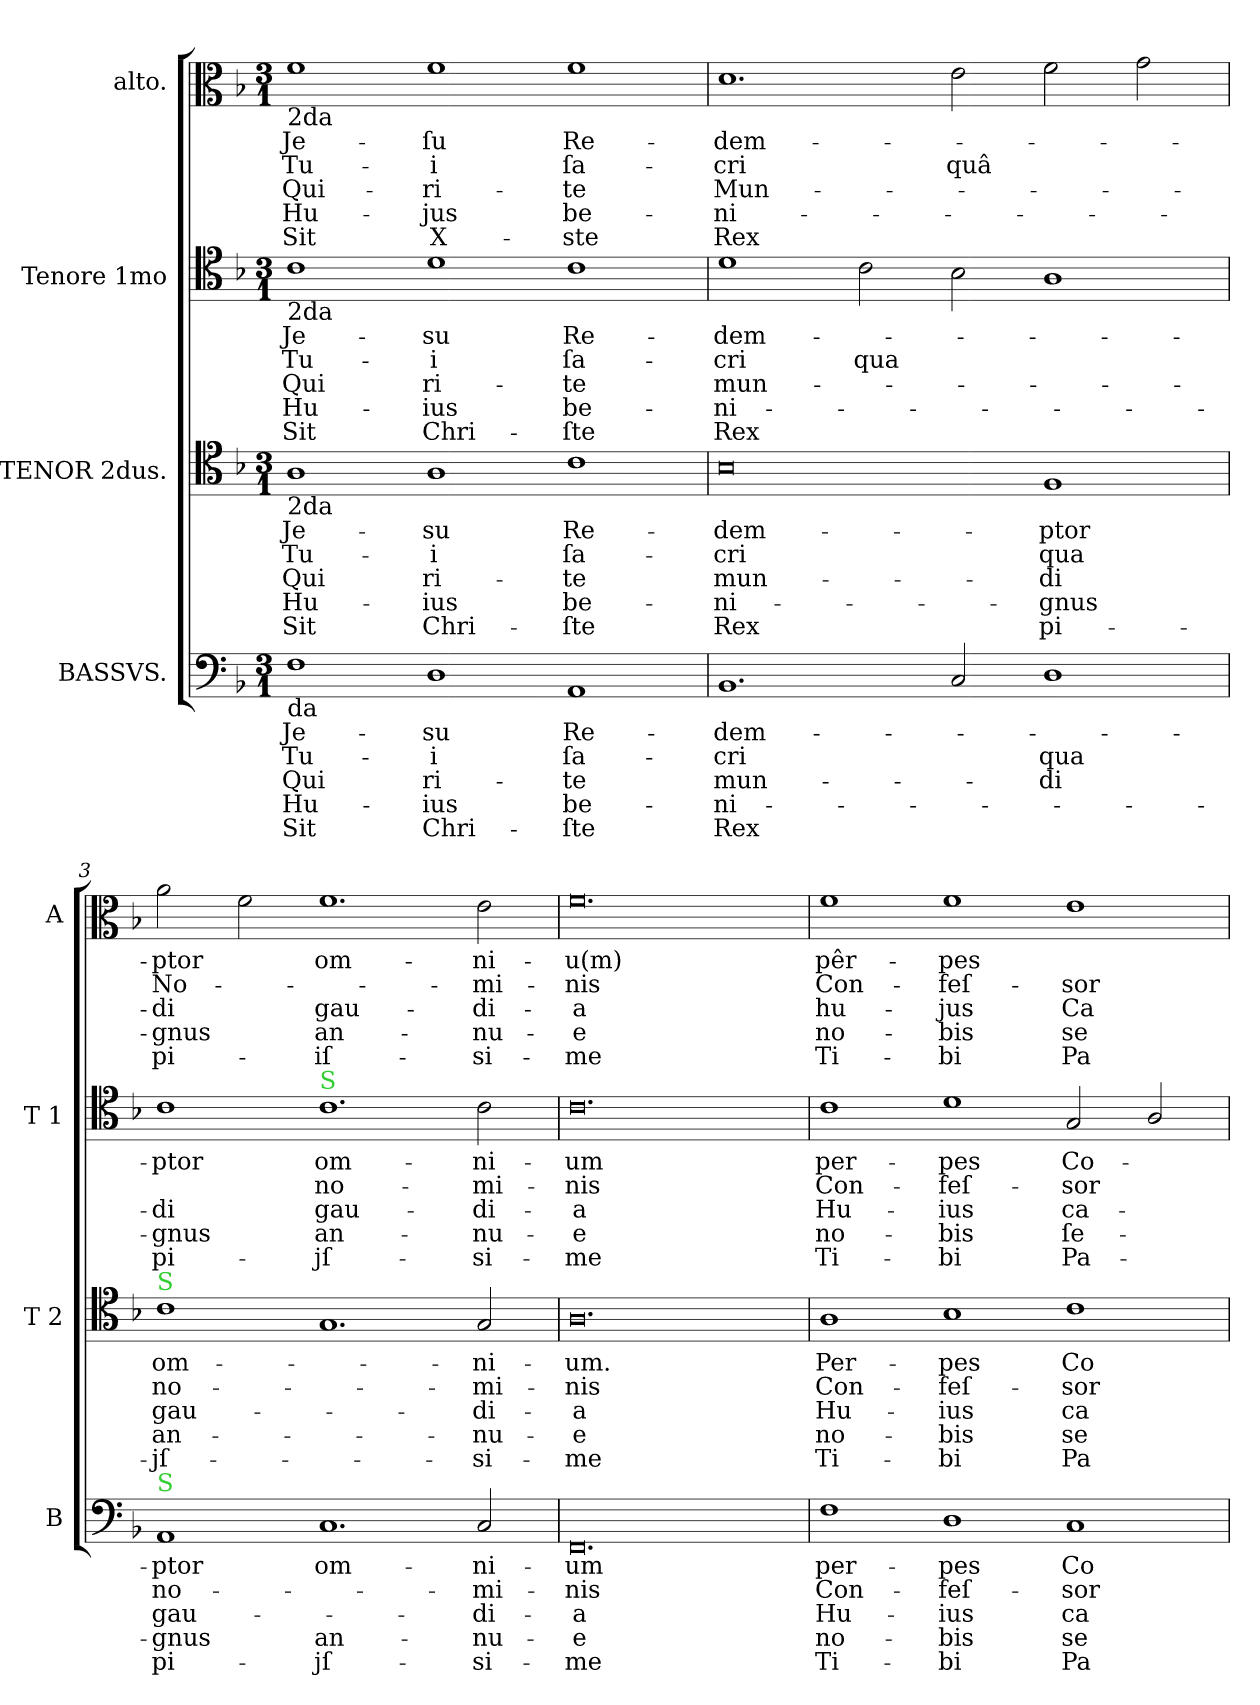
**kern	**text	**text	**text	**text	**text	**kern	**text	**text	**text	**text	**text	**kern	**text	**text	**text	**text	**text	**kern	**text	**text	**text	**text	**text
*part4	*part4	*part4	*part4	*part4	*part4	*part3	*part3	*part3	*part3	*part3	*part3	*part2	*part2	*part2	*part2	*part2	*part2	*part1	*part1	*part1	*part1	*part1	*part1
*staff4	*staff4	*staff4	*staff4	*staff4	*staff4	*staff3	*staff3	*staff3	*staff3	*staff3	*staff3	*staff2	*staff2	*staff2	*staff2	*staff2	*staff2	*staff1	*staff1	*staff1	*staff1	*staff1	*staff1
*I"BASSVS.	*	*	*	*	*	*I"TENOR 2dus.	*	*	*	*	*	*I"Tenore 1mo	*	*	*	*	*	*I"alto.	*	*	*	*	*
*I'B	*	*	*	*	*	*I'T 2	*	*	*	*	*	*I'T 1	*	*	*	*	*	*I'A	*	*	*	*	*
*clefF4	*	*	*	*	*	*clefC4	*	*	*	*	*	*clefC4	*	*	*	*	*	*clefC3	*	*	*	*	*
*k[b-]	*	*	*	*	*	*k[b-]	*	*	*	*	*	*k[b-]	*	*	*	*	*	*k[b-]	*	*	*	*	*
*F:	*	*	*	*	*	*F:	*	*	*	*	*	*F:	*	*	*	*	*	*F:	*	*	*	*	*
*M3/1	*	*	*	*	*	*M3/1	*	*	*	*	*	*M3/1	*	*	*	*	*	*M3/1	*	*	*	*	*
=1	=1	=1	=1	=1	=1	=1	=1	=1	=1	=1	=1	=1	=1	=1	=1	=1	=1	=1	=1	=1	=1	=1	=1
!	!	!	!	!	!	!	!	!	!	!	!	!	!	!	!	!	!	!LO:TX:b:t=2da	!	!	!	!	!
!	!	!	!	!	!	!	!	!	!	!	!	!LO:TX:b:t=2da	!	!	!	!	!	!	!	!	!	!	!
!	!	!	!	!	!	!LO:TX:b:t=2da	!	!	!	!	!	!	!	!	!	!	!	!	!	!	!	!	!
!LO:TX:b:t=da	!	!	!	!	!	!	!	!	!	!	!	!	!	!	!	!	!	!	!	!	!	!	!
1F\	Je-	Tu-	Qui	Hu-	Sit	1A\	Je-	Tu-	Qui	Hu-	Sit	1c\	Je-	Tu-	Qui	Hu-	Sit	1f\	Je-	Tu-	Qui-	Hu-	Sit
1D\	-su	-i	ri-	-ius	Chri-	1A\	-su	-i	ri-	-ius	Chri-	1d\	-su	-i	ri-	-ius	Chri-	1f\	-ſu	-i	-ri-	-jus	X-
1AA/	Re-	ſa-	-te	be-	-ſte	1c\	Re-	ſa-	-te	be-	-ſte	1c\	Re-	ſa-	-te	be-	-ſte	1f\	Re-	ſa-	-te	be-	-ste
=2	=2	=2	=2	=2	=2	=2	=2	=2	=2	=2	=2	=2	=2	=2	=2	=2	=2	=2	=2	=2	=2	=2	=2
1.BB-/	-dem-	-cri	mun-	-ni-	Rex	0B-\	-dem-	-cri	mun-	-ni-	Rex	1d\	-dem-	-cri	mun-	-ni-	Rex	1.d\	-dem-	-cri	Mun-	-ni-	Rex
.	.	.	.	.	.	.	.	.	.	.	.	2c\	.	qua	.	.	.	.	.	.	.	.	.
2C/	.	.	.	.	.	.	.	.	.	.	.	2B-\	.	.	.	.	.	2e\	.	quâ	.	.	.
1D\	.	qua	-di	.	.	1F/	-ptor	qua	-di	-gnus	pi-	1A\	.	.	.	.	.	2f\	.	.	.	.	.
.	.	.	.	.	.	.	.	.	.	.	.	.	.	.	.	.	.	2g\	.	.	.	.	.
=3	=3	=3	=3	=3	=3	=3	=3	=3	=3	=3	=3	=3	=3	=3	=3	=3	=3	=3	=3	=3	=3	=3	=3
!	!	!	!	!	!	!LO:TX:a:color=limegreen:t=S	!	!	!	!	!	!	!	!	!	!	!	!	!	!	!	!	!
!LO:TX:a:color=limegreen:t=S	!	!	!	!	!	!	!	!	!	!	!	!	!	!	!	!	!	!	!	!	!	!	!
1AA/	-ptor	no-	gau-	-gnus	pi-	1c\	om-	no-	gau-	an-	-jſ-	1c\	-ptor	.	-di	-gnus	pi-	2a\	-ptor	No-	-di	-gnus	pi-
.	.	.	.	.	.	.	.	.	.	.	.	.	.	.	.	.	.	2f\	.	.	.	.	.
!	!	!	!	!	!	!	!	!	!	!	!	!LO:TX:a:color=limegreen:t=S	!	!	!	!	!	!	!	!	!	!	!
1.C/	om-	.	.	an-	-jſ-	1.G/	.	.	.	.	.	1.c\	om-	no-	gau-	an-	-jſ-	1.f\	om-	.	gau-	an-	-iſ-
2C/	-ni-	-mi-	-di-	-nu-	-si-	2G/	-ni-	-mi-	-di-	-nu-	-si-	2c\	-ni-	-mi-	-di-	-nu-	-si-	2e\	-ni-	-mi-	-di-	-nu-	-si-
=4	=4	=4	=4	=4	=4	=4	=4	=4	=4	=4	=4	=4	=4	=4	=4	=4	=4	=4	=4	=4	=4	=4	=4
0.FF/	-um	-nis	-a	-e	-me	0.A\	-um.	-nis	-a	-e	-me	0.c\	-um	-nis	-a	-e	-me	0.f\	-u(m)	-nis	-a	-e	-me
=5	=5	=5	=5	=5	=5	=5	=5	=5	=5	=5	=5	=5	=5	=5	=5	=5	=5	=5	=5	=5	=5	=5	=5
1F\	per-	Con-	Hu-	no-	Ti-	1A\	Per-	Con-	Hu-	no-	Ti-	1c\	per-	Con-	Hu-	no-	Ti-	1f\	pêr-	Con-	hu-	no-	Ti-
1D\	-pes	-feſ-	-ius	-bis	-bi	1B-\	-pes	-feſ-	-ius	-bis	-bi	1d\	-pes	-feſ-	-ius	-bis	-bi	1f\	-pes	-feſ-	-jus	-bis	-bi
1C/	Co-	-sor	ca-	se-	Pa-	1c\	Co-	-sor	ca-	se-	Pa-	2G/	Co-	-sor	ca-	ſe-	Pa-	1e\	.	-sor	Ca-	se-	Pa-
.	.	.	.	.	.	.	.	.	.	.	.	2A/	.	.	.	.	.	.	.	.	.	.	.
=	=	=	=	=	=	=	=	=	=	=	=	=	=	=	=	=	=	=	=	=	=	=	=
*-	*-	*-	*-	*-	*-	*-	*-	*-	*-	*-	*-	*-	*-	*-	*-	*-	*-	*-	*-	*-	*-	*-	*-
